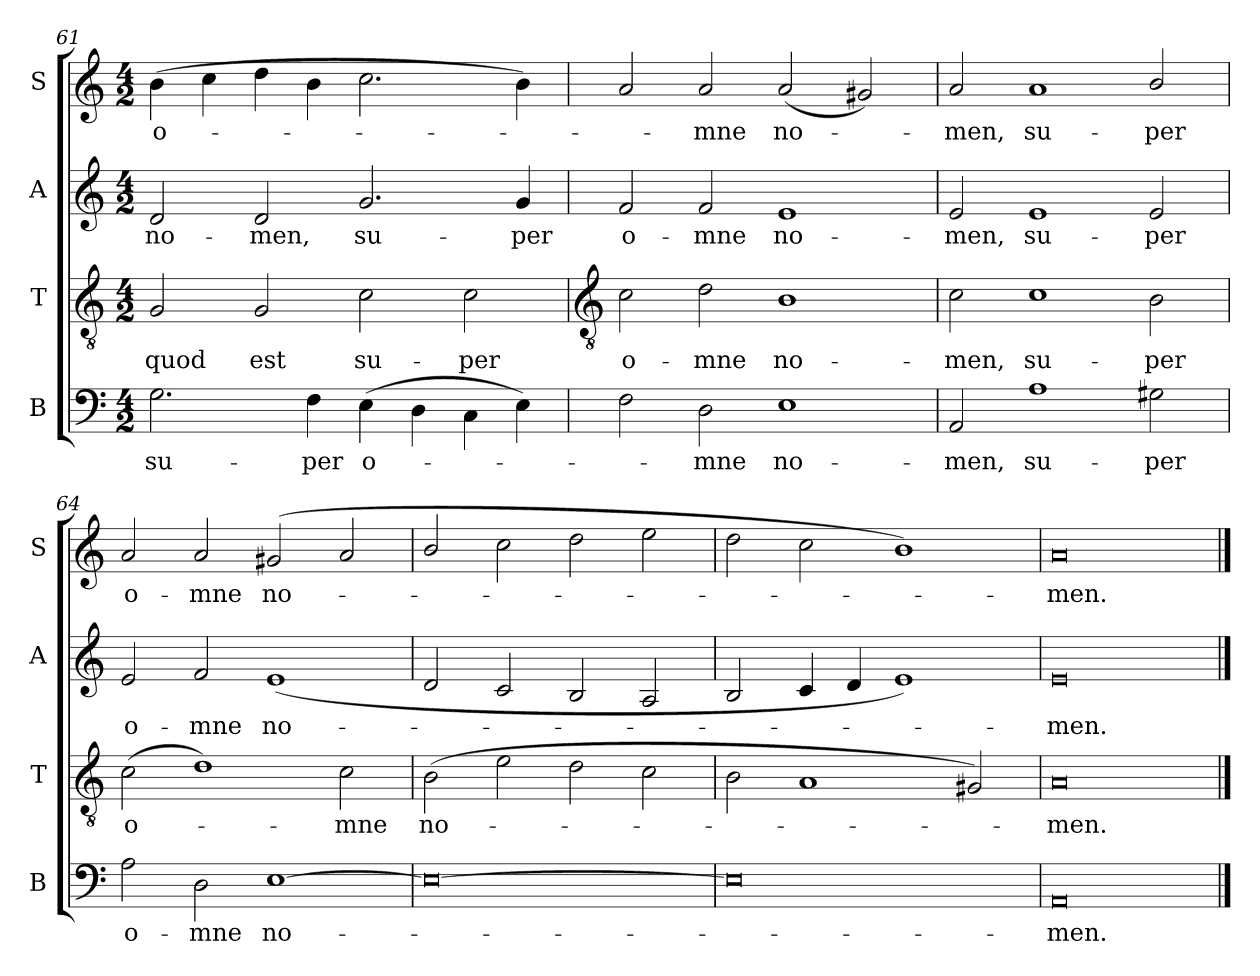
**kern	**text	**kern	**text	**kern	**text	**kern	**text
*part4	*part4	*part3	*part3	*part2	*part2	*part1	*part1
*staff4	*staff4	*staff3	*staff3	*staff2	*staff2	*staff1	*staff1
*I"B	*	*I"T	*	*I"A	*	*I"S	*
*I'B	*	*I'T	*	*I'A	*	*I'S	*
*clefF4	*	*clefGv2	*	*clefG2	*	*clefG2	*
*k[]	*	*k[]	*	*k[]	*	*k[]	*
*C:	*	*C:	*	*C:	*	*C:	*
*M4/2	*	*M4/2	*	*M4/2	*	*M4/2	*
=61	=61	=61	=61	=61	=61	=61	=61
!	!LO:LY:b	!	!LO:LY:b	!	!LO:LY:b	!	!LO:LY:b
2.G	su-	2G	quod	2d	no-	(>4b	o-
.	.	.	.	.	.	4cc	.
!	!	!	!LO:LY:b	!	!LO:LY:b	!	!
.	.	2G	est	2d	-men,	4dd	.
!	!LO:LY:b	!	!	!	!	!	!
4F	-per	.	.	.	.	4b	.
!	!LO:LY:b	!	!LO:LY:b	!	!LO:LY:b	!	!
(>4E	o-	2c	su-	2.g	su-	2.cc	.
4D	.	.	.	.	.	.	.
!	!	!	!LO:LY:b	!	!	!	!
4C\	.	2c	-per	.	.	.	.
!	!	!	!	!	!LO:LY:b	!	!
4E)	.	.	.	4g	-per	4b)	.
!!LO:LB:g=z
=62	=62	=62	=62	=62	=62	=62	=62
*	*	*clefGv2	*	*	*	*	*
!	!	!	!LO:LY:b	!	!LO:LY:b	!	!
2F	.	2c	o-	2f	o-	2a	.
!	!LO:LY:b	!	!LO:LY:b	!	!LO:LY:b	!	!LO:LY:b
2D	mne	2d	-mne	2f	-mne	2a	mne
!	!LO:LY:b	!	!LO:LY:b	!	!LO:LY:b	!	!LO:LY:b
1E	no-	1B	no-	1e	no-	(<2a	no-
.	.	.	.	.	.	2g#X)	.
=63	=63	=63	=63	=63	=63	=63	=63
!	!LO:LY:b	!	!LO:LY:b	!	!LO:LY:b	!	!LO:LY:b
2AA	-men,	2c	-men,	2e	-men,	2a	men,
!	!LO:LY:b	!	!LO:LY:b	!	!LO:LY:b	!	!LO:LY:b
1A	su-	1c	su-	1e	su-	1a	su-
!	!LO:LY:b	!	!LO:LY:b	!	!LO:LY:b	!	!LO:LY:b
2G#X	-per	2B	-per	2e	-per	2b/	-per
=64	=64	=64	=64	=64	=64	=64	=64
!	!LO:LY:b	!	!LO:LY:b	!	!LO:LY:b	!	!LO:LY:b
2A	o-	(>2c	o-	2e	o-	2a	o-
!	!LO:LY:b	!	!	!	!LO:LY:b	!	!LO:LY:b
2D	-mne	1d)	.	2f	-mne	2a	-mne
!	!LO:LY:b	!	!	!	!LO:LY:b	!	!LO:LY:b
[1E	no-	.	.	(<1e	no-	(<2g#X	no-
!	!	!	!LO:LY:b	!	!	!	!
.	.	2c	mne	.	.	2a	.
=65	=65	=65	=65	=65	=65	=65	=65
!	!	!	!LO:LY:b	!	!	!	!
0E_	.	(>2B	no-	2d	.	2b/	.
.	.	2e	.	2c	.	2cc	.
.	.	2d	.	2B	.	2dd	.
.	.	2c	.	2A	.	2ee	.
=66	=66	=66	=66	=66	=66	=66	=66
0E]	.	2B	.	2B	.	2dd	.
.	.	1A	.	4c	.	2cc	.
.	.	.	.	4d	.	.	.
.	.	.	.	1e)	.	1b)	.
.	.	2G#X)	.	.	.	.	.
=67	=67	=67	=67	=67	=67	=67	=67
!	!LO:LY:b	!	!LO:LY:b	!	!LO:LY:b	!	!LO:LY:b
0AA	men.	0A	men.	0e	men.	0a	men.
==	==	==	==	==	==	==	==
*-	*-	*-	*-	*-	*-	*-	*-
